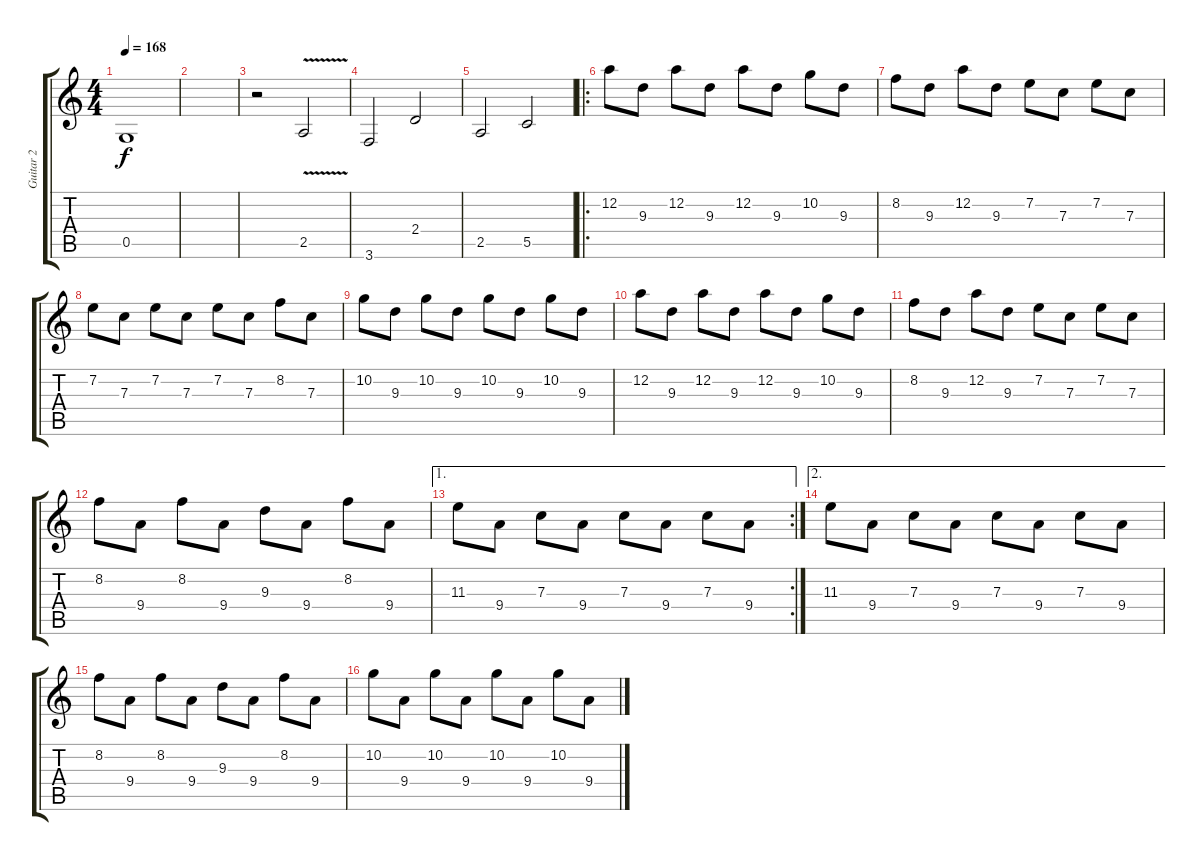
\track ("Guitar 2" "Guitar 2") {instrument distortionguitar}
\staff {score tabs}
\tuning (D4 A3 F3 C3 G2 D2) {hide}
\ts (4 4)
\tempo 168
\clef g2
\ks c
0.5.1{dy f} |
|
r.2 2.5{v}.2 |
3.6.2 2.4.2 |
2.5.2 5.5.2 |
\ro
12.2.8 9.3.8 12.2.8 9.3.8 12.2.8 9.3.8 10.2.8 9.3.8 |
8.2.8 9.3.8 12.2.8 9.3.8 7.2.8 7.3.8 7.2.8 7.3.8 |
7.2.8 7.3.8 7.2.8 7.3.8 7.2.8 7.3.8 8.2.8 7.3.8 |
10.2.8 9.3.8 10.2.8 9.3.8 10.2.8 9.3.8 10.2.8 9.3.8 |
12.2.8 9.3.8 12.2.8 9.3.8 12.2.8 9.3.8 10.2.8 9.3.8 |
8.2.8 9.3.8 12.2.8 9.3.8 7.2.8 7.3.8 7.2.8 7.3.8 |
8.2.8 9.4.8 8.2.8 9.4.8 9.3.8 9.4.8 8.2.8 9.4.8 |
\ae 1
\rc 2
11.3.8 9.4.8 7.3.8 9.4.8 7.3.8 9.4.8 7.3.8 9.4.8 |
\ae 2
11.3.8 9.4.8 7.3.8 9.4.8 7.3.8 9.4.8 7.3.8 9.4.8 |
8.2.8 9.4.8 8.2.8 9.4.8 9.3.8 9.4.8 8.2.8 9.4.8 |
10.2.8 9.4.8 10.2.8 9.4.8 10.2.8 9.4.8 10.2.8 9.4.8
